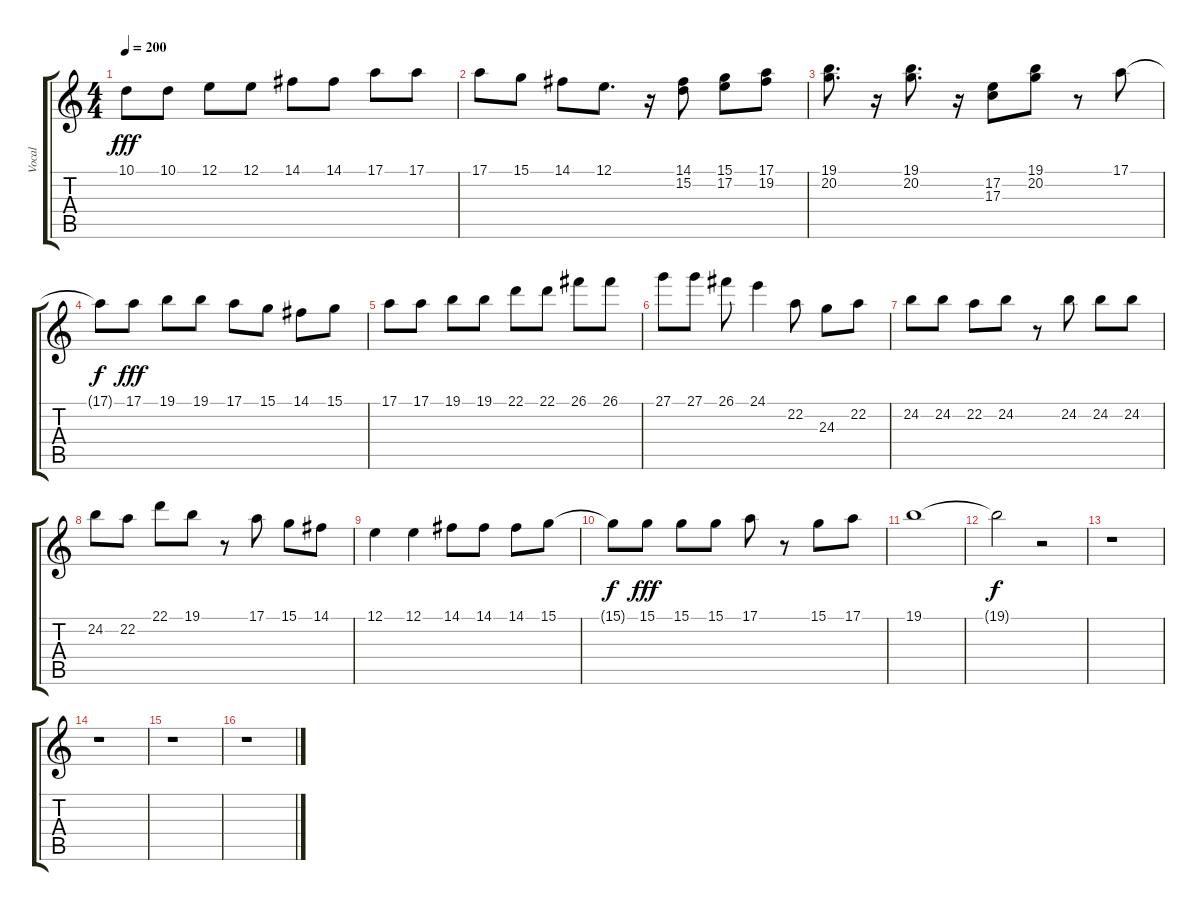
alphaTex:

\track ("Vocal" "Vocal") {instrument lead1square}
\staff {score tabs}
\tuning (E4 B3 G3 D3 A2 E2) {hide}
\ts (4 4)
\tempo 200
\clef g2
\ks c
10.1.8{dy fff} 10.1.8 12.1.8 12.1.8 14.1.8 14.1.8 17.1.8 17.1.8 |
17.1.8 15.1.8 14.1.8 12.1.8{d} r.16 (14.1 15.2).8 (15.1 17.2).8 (17.1 19.2).8 |
(19.1 20.2).8{d} r.16 (19.1 20.2).8{d} r.16 (17.2 17.3).8 (19.1 20.2).8 r.8 17.1.8 |
17.1{t}.8{dy f} 17.1.8{dy fff} 19.1.8 19.1.8 17.1.8 15.1.8 14.1.8 15.1.8 |
17.1.8 17.1.8 19.1.8 19.1.8 22.1.8 22.1.8 26.1.8 26.1.8 |
27.1.8 27.1.8 26.1.8 24.1.4 22.2.8 24.3.8 22.2.8 |
24.2.8 24.2.8 22.2.8 24.2.8 r.8 24.2.8 24.2.8 24.2.8 |
24.2.8 22.2.8 22.1.8 19.1.8 r.8 17.1.8 15.1.8 14.1.8 |
12.1.4 12.1.4 14.1.8 14.1.8 14.1.8 15.1.8 |
15.1{t}.8{dy f} 15.1.8{dy fff} 15.1.8 15.1.8 17.1.8 r.8 15.1.8 17.1.8 |
19.1.1 |
19.1{t}.2{dy f} r.2 |
r.1 |
r.1 |
r.1 |
r.1
